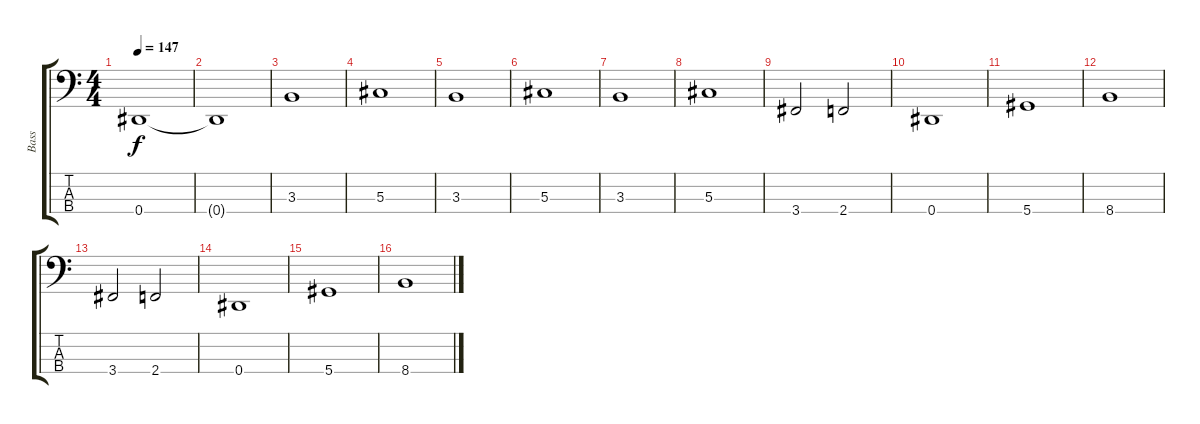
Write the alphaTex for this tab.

\track ("Bass" "Bass") {instrument electricbasspick}
\staff {score tabs}
\tuning (Gb2 Db2 Ab1 Eb1) {hide}
\ts (4 4)
\tempo 147
\clef f4
\ks c
0.4{t}.1{dy f} |
0.4{t}.1 |
3.3.1 |
5.3.1 |
3.3.1 |
5.3.1 |
3.3.1 |
5.3.1 |
3.4.2 2.4.2 |
0.4.1 |
5.4.1 |
8.4.1 |
3.4.2 2.4.2 |
0.4.1 |
5.4.1 |
8.4.1
